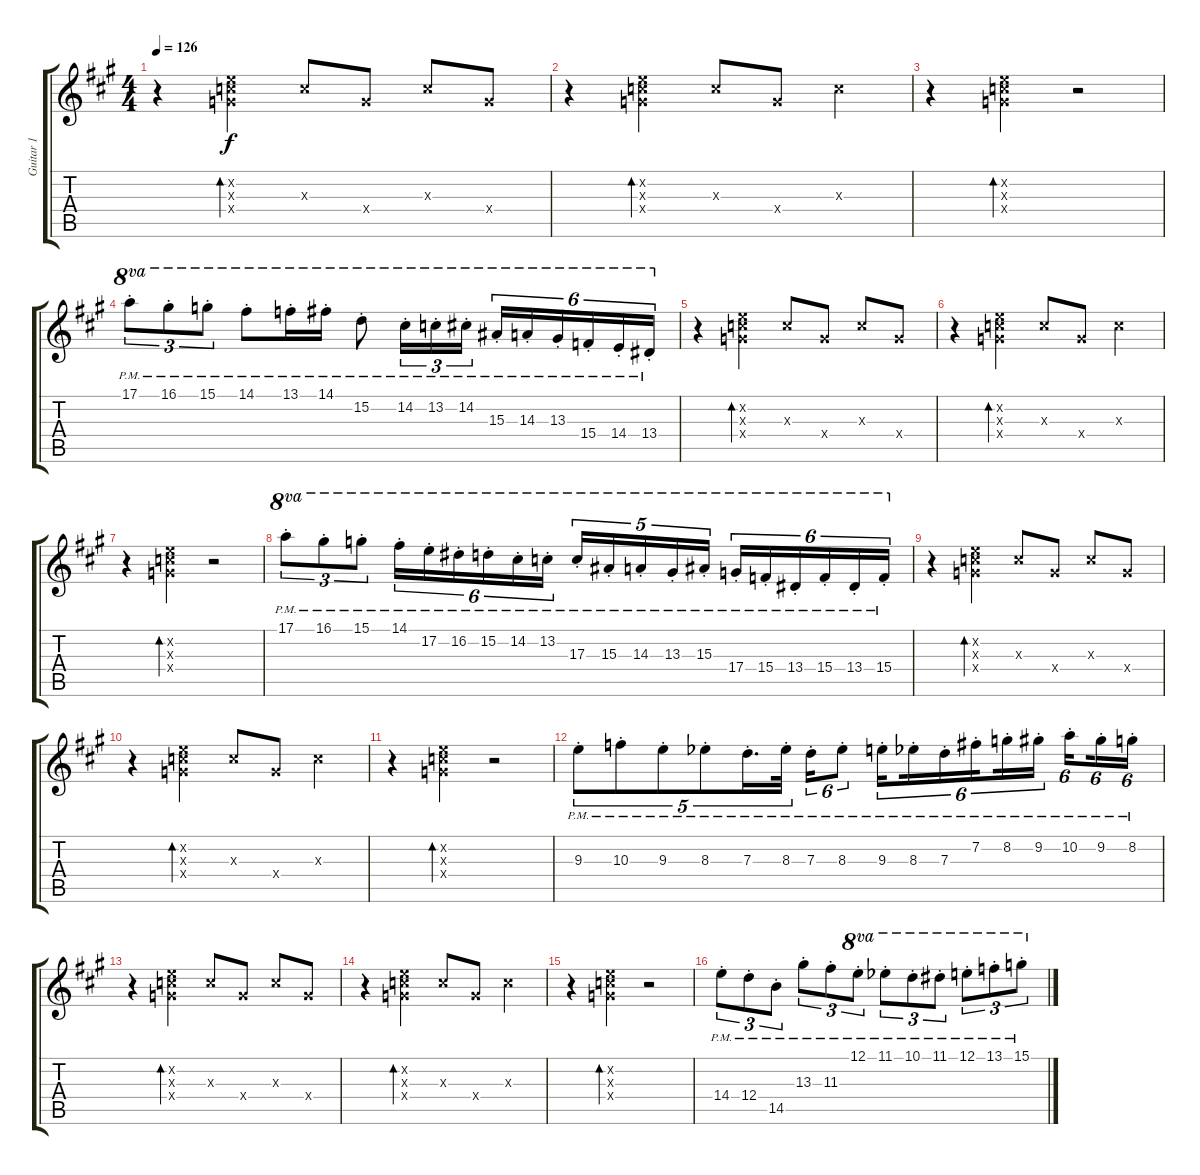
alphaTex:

\track ("Guitar 1" "Guitar 1") {instrument electricguitarclean}
\staff {score tabs}
\tuning (E4 B3 G3 D3 A2 E2) {hide}
\ts (4 4)
\tempo 126
\clef g2
\ks a
r.4{dy f} (5.2{x} 5.3{x} 5.4{x}).4{bd 240} 5.3{x}.8 5.4{x}.8 5.3{x}.8 5.4{x}.8 |
r.4 (5.2{x} 5.3{x} 5.4{x}).4{bd 240} 5.3{x}.8 5.4{x}.8 5.3{x}.4 |
r.4 (5.2{x} 5.3{x} 5.4{x}).4{bd 240} r.2 |
17.1{pm st}.8{tu (3 2) ot 8va} 16.1{pm st}.8{tu (3 2) ot 8va} 15.1{pm st}.8{tu (3 2) ot 8va} 14.1{pm st}.8{ot 8va} 13.1{pm st}.16{ot 8va} 14.1{pm st}.16{ot 8va} 15.2{pm st}.8{ot 8va} 14.2{pm st}.16{tu (3 2) ot 8va} 13.2{pm st}.16{tu (3 2) ot 8va} 14.2{pm st}.16{tu (3 2) ot 8va} 15.3{pm st}.16{tu (6 4) ot 8va} 14.3{pm st}.16{tu (6 4) ot 8va} 13.3{pm st}.16{tu (6 4) ot 8va} 15.4{pm st}.16{tu (6 4) ot 8va} 14.4{pm st}.16{tu (6 4) ot 8va} 13.4{pm st}.16{tu (6 4) ot 8va} |
r.4 (5.2{x} 5.3{x} 5.4{x}).4{bd 240} 5.3{x}.8 5.4{x}.8 5.3{x}.8 5.4{x}.8 |
r.4 (5.2{x} 5.3{x} 5.4{x}).4{bd 240} 5.3{x}.8 5.4{x}.8 5.3{x}.4 |
r.4 (5.2{x} 5.3{x} 5.4{x}).4{bd 240} r.2 |
17.1{pm st}.8{tu (3 2) ot 8va} 16.1{pm st}.8{tu (3 2) ot 8va} 15.1{pm st}.8{tu (3 2) ot 8va} 14.1{pm st}.16{tu (6 4) ot 8va} 17.2{pm st}.16{tu (6 4) ot 8va} 16.2{pm st}.16{tu (6 4) ot 8va} 15.2{pm st}.16{tu (6 4) ot 8va} 14.2{pm st}.16{tu (6 4) ot 8va} 13.2{pm st}.16{tu (6 4) ot 8va} 17.3{pm st}.16{tu (5 4) ot 8va} 15.3{pm st}.16{tu (5 4) ot 8va} 14.3{pm st}.16{tu (5 4) ot 8va} 13.3{pm st}.16{tu (5 4) ot 8va} 15.3{pm st}.16{tu (5 4) ot 8va} 17.4{pm st}.16{tu (6 4) ot 8va} 15.4{pm st}.16{tu (6 4) ot 8va} 13.4{pm st}.16{tu (6 4) ot 8va} 15.4{pm st}.16{tu (6 4) ot 8va} 13.4{pm st}.16{tu (6 4) ot 8va} 15.4{pm st}.16{tu (6 4) ot 8va} |
r.4 (5.2{x} 5.3{x} 5.4{x}).4{bd 240} 5.3{x}.8 5.4{x}.8 5.3{x}.8 5.4{x}.8 |
r.4 (5.2{x} 5.3{x} 5.4{x}).4{bd 240} 5.3{x}.8 5.4{x}.8 5.3{x}.4 |
r.4 (5.2{x} 5.3{x} 5.4{x}).4{bd 240} r.2 |
9.3{pm st}.8{tu (5 4)} 10.3{pm st}.8{tu (5 4)} 9.3{pm st}.8{tu (5 4)} 8.3{pm st acc b}.8{tu (5 4)} 7.3{pm st}.16{d tu (5 4)} 8.3{pm st acc b}.32{tu (5 4)} 7.3{pm st}.16{tu (6 4)} 8.3{pm st acc b}.8{tu (6 4)} 9.3{pm st}.16{tu (6 4) beam splitsecondary} 8.3{pm st acc b}.16{tu (6 4)} 7.3{pm st}.16{tu (6 4)} 7.2{pm st}.16{tu (6 4) beam splitsecondary} 8.2{pm st}.16{tu (6 4)} 9.2{pm st}.16{tu (6 4)} 10.2{pm st}.16{tu (6 4) beam splitsecondary} 9.2{pm st}.16{tu (6 4)} 8.2{pm st}.16{tu (6 4)} |
r.4 (5.2{x} 5.3{x} 5.4{x}).4{bd 240} 5.3{x}.8 5.4{x}.8 5.3{x}.8 5.4{x}.8 |
r.4 (5.2{x} 5.3{x} 5.4{x}).4{bd 240} 5.3{x}.8 5.4{x}.8 5.3{x}.4 |
r.4 (5.2{x} 5.3{x} 5.4{x}).4{bd 240} r.2 |
14.4{pm st}.8{tu (3 2)} 12.4{pm st}.8{tu (3 2)} 14.5{pm st}.8{tu (3 2)} 13.3{pm st}.8{tu (3 2)} 11.3{pm st}.8{tu (3 2)} 12.1{pm st}.8{tu (3 2) ot 8va} 11.1{pm st acc b}.8{tu (3 2) ot 8va} 10.1{pm st}.8{tu (3 2) ot 8va} 11.1{pm st}.8{tu (3 2) ot 8va} 12.1{pm st}.8{tu (3 2) ot 8va} 13.1{pm st}.8{tu (3 2) ot 8va} 15.1{pm st}.8{tu (3 2) ot 8va}
